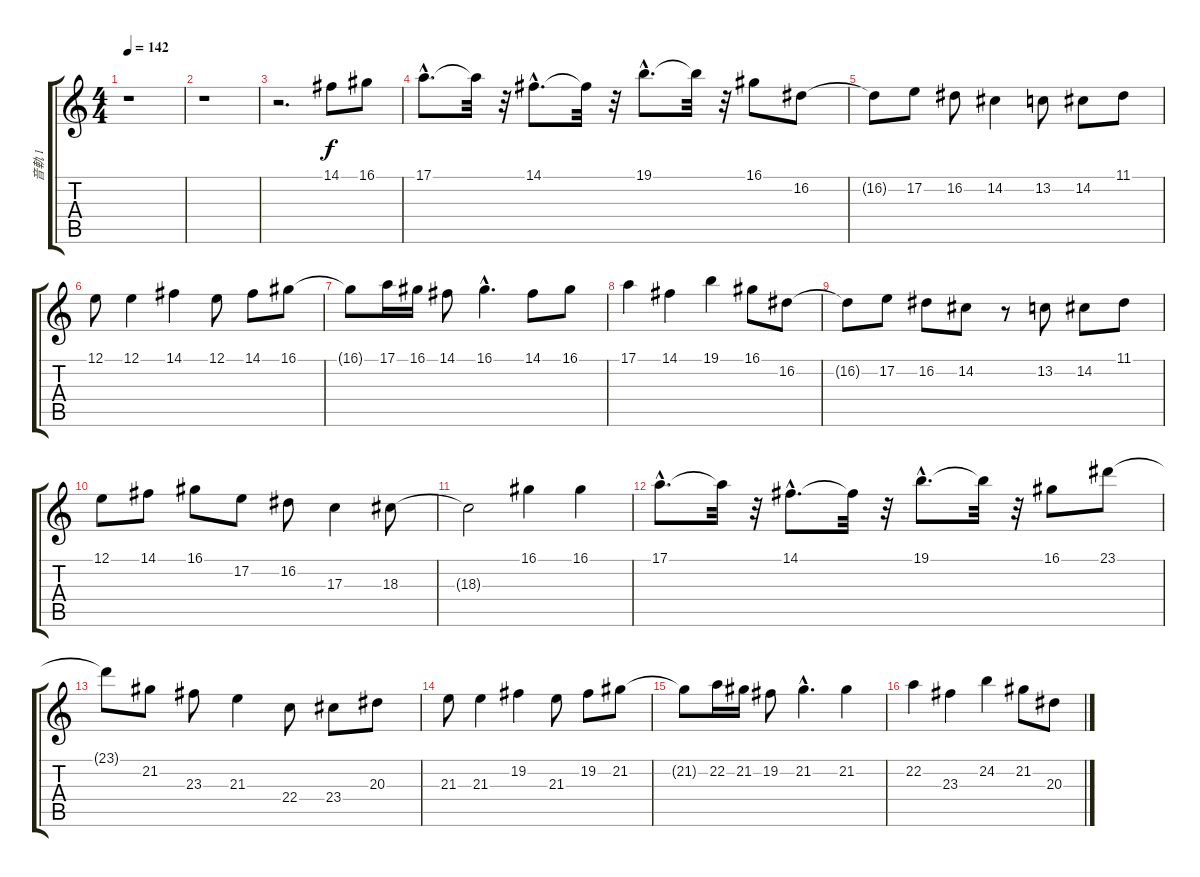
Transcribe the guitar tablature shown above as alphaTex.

\track ("音軌 1" "音軌 1") {instrument flute}
\staff {score tabs}
\tuning (E4 B3 G3 D3 A2 E2) {hide}
\ts (4 4)
\tempo 142
\clef g2
\ks c
r.1{dy f} |
r.1 |
r.2{d} 14.1.8 16.1.8 |
17.1{hac}.8{d} 17.1{t}.32 r.32 14.1{hac}.8{d} 14.1{t}.32 r.32 19.1{hac}.8{d} 19.1{t}.32 r.32 16.1.8 16.2.8 |
16.2{t}.8 17.2.8 16.2.8 14.2.4 13.2.8 14.2.8 11.1.8 |
12.1.8 12.1.4 14.1.4 12.1.8 14.1.8 16.1.8 |
16.1{t}.8 17.1.16 16.1.16 14.1.8 16.1{hac}.4{d} 14.1.8 16.1.8 |
17.1.4 14.1.4 19.1.4 16.1.8 16.2.8 |
16.2{t}.8 17.2.8 16.2.8 14.2.8 r.8 13.2.8 14.2.8 11.1.8 |
12.1.8 14.1.8 16.1.8 17.2.8 16.2.8 17.3.4 18.3.8 |
18.3{t}.2 16.1.4 16.1.4 |
17.1{hac}.8{d} 17.1{t}.32 r.32 14.1{hac}.8{d} 14.1{t}.32 r.32 19.1{hac}.8{d} 19.1{t}.32 r.32 16.1.8 23.1.8 |
23.1{t}.8 21.2.8 23.3.8 21.3.4 22.4.8 23.4.8 20.3.8 |
21.3.8 21.3.4 19.2.4 21.3.8 19.2.8 21.2.8 |
21.2{t}.8 22.2.16 21.2.16 19.2.8 21.2{hac}.4{d} 21.2.4 |
22.2.4 23.3.4 24.2.4 21.2.8 20.3.8
